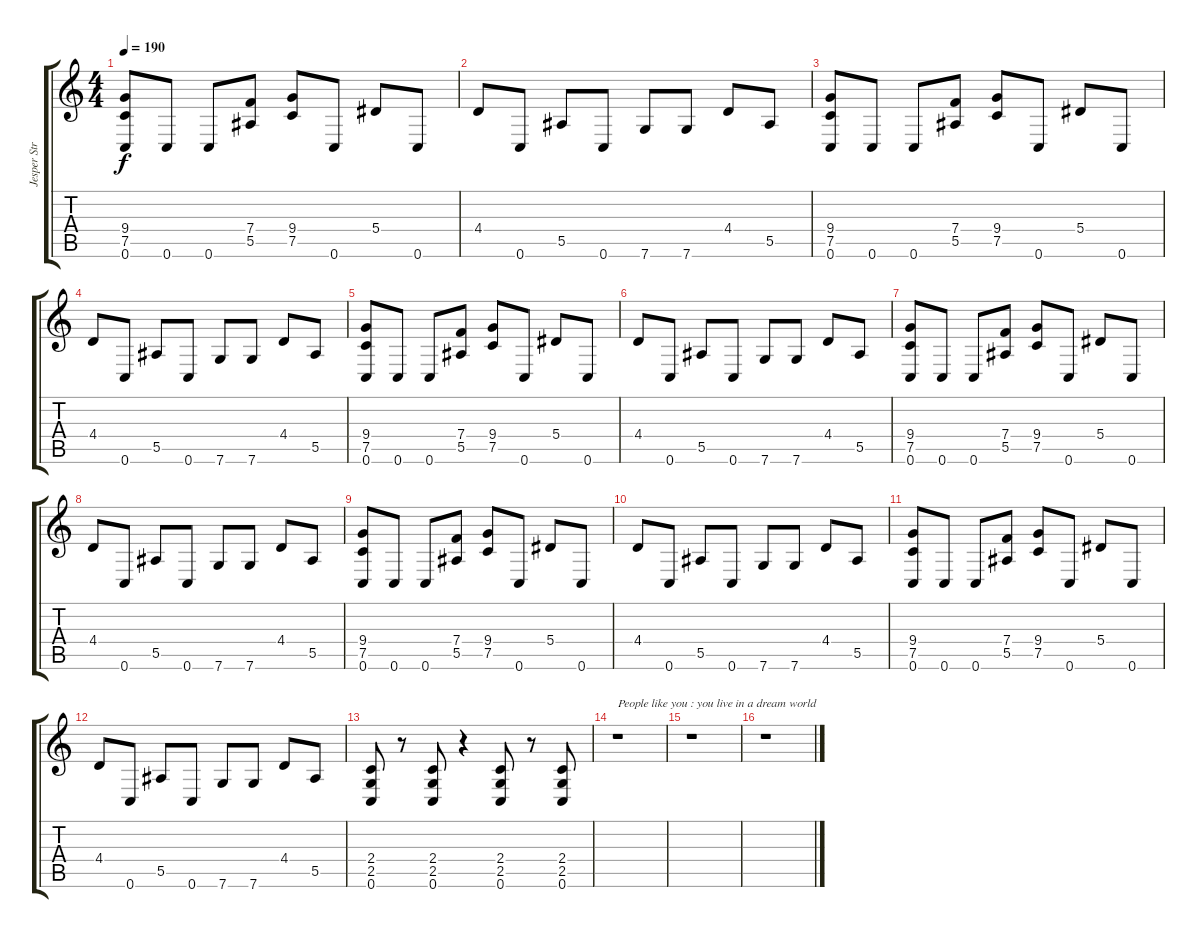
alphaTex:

\track ("Jesper Strömblad" "Jesper Str") {instrument distortionguitar}
\staff {score tabs}
\tuning (C4 G3 Eb3 Bb2 F2 C2) {hide}
\ts (4 4)
\tempo 190
\clef g2
\ks c
(9.4 7.5 0.6).8{dy f} 0.6.8 0.6.8 (7.4 5.5).8 (9.4 7.5).8 0.6.8 5.4.8 0.6.8 |
4.4.8 0.6.8 5.5.8 0.6.8 7.6.8 7.6.8 4.4.8 5.5.8 |
(9.4 7.5 0.6).8 0.6.8 0.6.8 (7.4 5.5).8 (9.4 7.5).8 0.6.8 5.4.8 0.6.8 |
4.4.8 0.6.8 5.5.8 0.6.8 7.6.8 7.6.8 4.4.8 5.5.8 |
(9.4 7.5 0.6).8 0.6.8 0.6.8 (7.4 5.5).8 (9.4 7.5).8 0.6.8 5.4.8 0.6.8 |
4.4.8 0.6.8 5.5.8 0.6.8 7.6.8 7.6.8 4.4.8 5.5.8 |
(9.4 7.5 0.6).8 0.6.8 0.6.8 (7.4 5.5).8 (9.4 7.5).8 0.6.8 5.4.8 0.6.8 |
4.4.8 0.6.8 5.5.8 0.6.8 7.6.8 7.6.8 4.4.8 5.5.8 |
(9.4 7.5 0.6).8 0.6.8 0.6.8 (7.4 5.5).8 (9.4 7.5).8 0.6.8 5.4.8 0.6.8 |
4.4.8 0.6.8 5.5.8 0.6.8 7.6.8 7.6.8 4.4.8 5.5.8 |
(9.4 7.5 0.6).8 0.6.8 0.6.8 (7.4 5.5).8 (9.4 7.5).8 0.6.8 5.4.8 0.6.8 |
4.4.8 0.6.8 5.5.8 0.6.8 7.6.8 7.6.8 4.4.8 5.5.8 |
(2.4 2.5 0.6).8 r.8 (2.4 2.5 0.6).8 r.4 (2.4 2.5 0.6).8 r.8 (2.4 2.5 0.6).8 |
r.1{txt "People like you : you live in a dream world"} |
r.1 |
r.1
